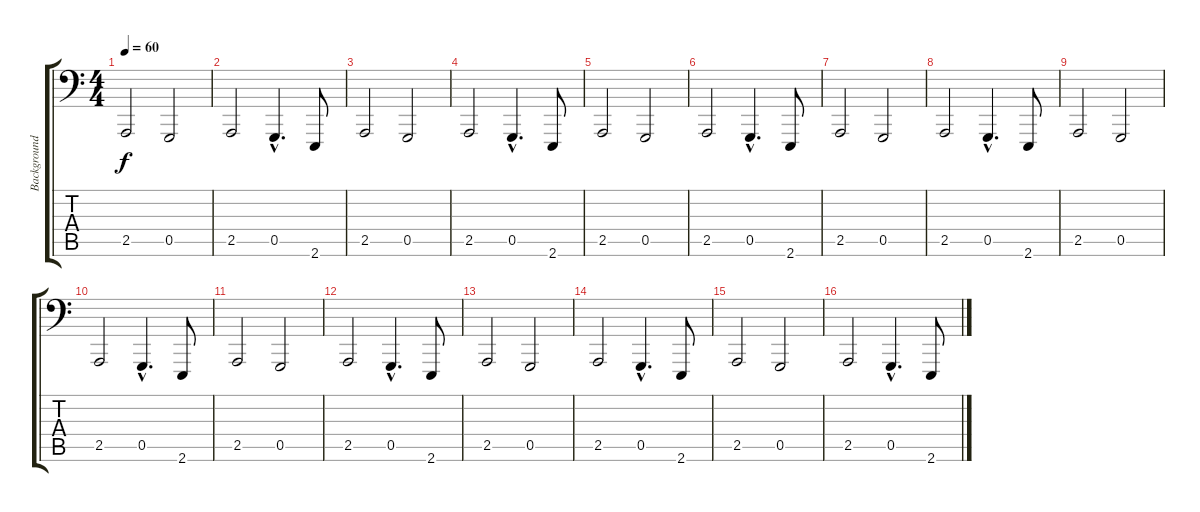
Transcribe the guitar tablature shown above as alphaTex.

\track ("Background" "Background") {instrument stringensemble1}
\staff {score tabs}
\tuning (D3 A2 F2 C2 G1 D1) {hide}
\ts (4 4)
\tempo 60
\clef f4
\ks c
2.5.2{dy f} 0.5.2 |
2.5.2 0.5{hac}.4{d} 2.6.8 |
2.5.2 0.5.2 |
2.5.2 0.5{hac}.4{d} 2.6.8 |
2.5.2 0.5.2 |
2.5.2 0.5{hac}.4{d} 2.6.8 |
2.5.2 0.5.2 |
2.5.2 0.5{hac}.4{d} 2.6.8 |
2.5.2 0.5.2 |
2.5.2 0.5{hac}.4{d} 2.6.8 |
2.5.2 0.5.2 |
2.5.2 0.5{hac}.4{d} 2.6.8 |
2.5.2 0.5.2 |
2.5.2 0.5{hac}.4{d} 2.6.8 |
2.5.2 0.5.2 |
2.5.2 0.5{hac}.4{d} 2.6.8
